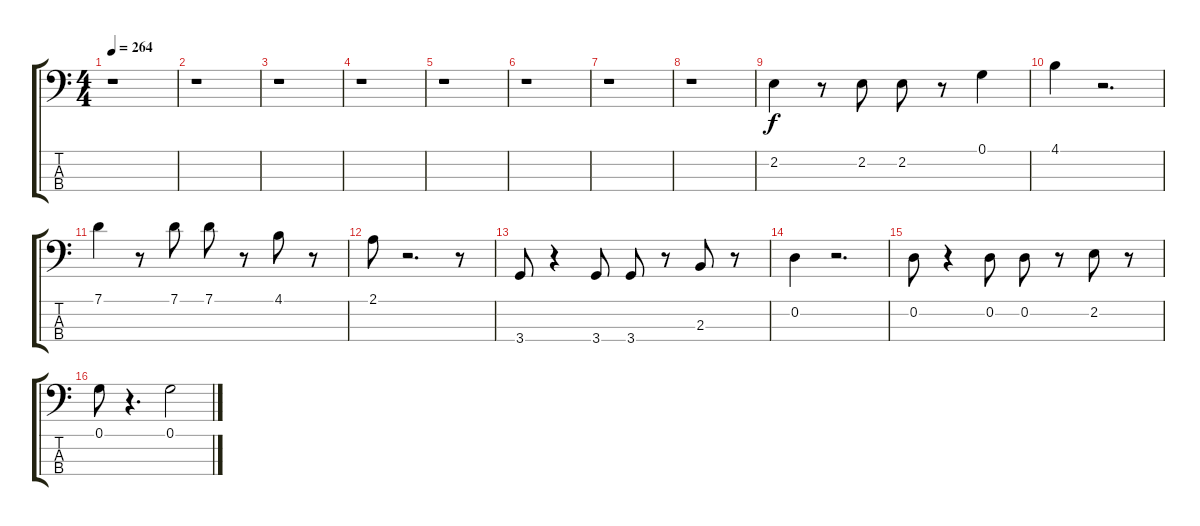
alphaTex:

\track "" {instrument electricbasspick}
\staff {score tabs}
\tuning (G2 D2 A1 E1) {hide}
\ts (4 4)
\tempo 264
\clef f4
\ks c
r.1{dy f instrument electricbasspick} |
r.1 |
r.1 |
r.1 |
r.1 |
r.1 |
r.1 |
r.1 |
2.2.4 r.8 2.2.8 2.2.8 r.8 0.1.4 |
4.1.4 r.2{d} |
7.1.4 r.8 7.1.8 7.1.8 r.8 4.1.8 r.8 |
2.1.8 r.2{d} r.8 |
3.4.8 r.4 3.4.8 3.4.8 r.8 2.3.8 r.8 |
0.2.4 r.2{d} |
0.2.8 r.4 0.2.8 0.2.8 r.8 2.2.8 r.8 |
0.1.8 r.4{d} 0.1.2
